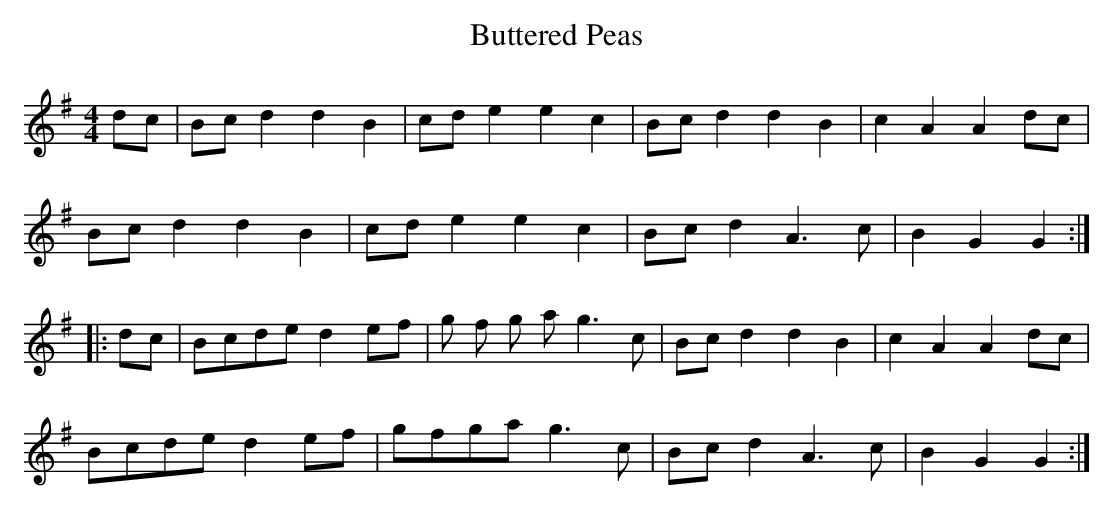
X:1
T:Buttered Peas
M:4/4
L:1/8
K:G
dc|Bc d2d2B2|cd e2e2c2|Bc d2d2B2|c2A2A2dc|
Bc d2d2B2|cd e2e2c2|Bc d2A3c|B2G2G2:|
|:dc|Bcde d2ef|g f g a g3c|Bc d2d2B2|c2A2A2dc|
Bcde d2ef|gfga g3c|Bc d2A3c|B2G2G2:|
